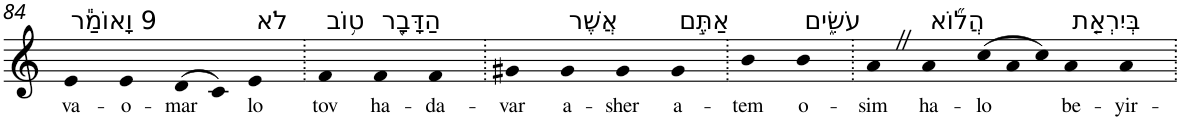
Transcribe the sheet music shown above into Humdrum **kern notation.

**kern	**text
*part1	*part1
*staff1	*staff1
*I"Piano	*
*I'Pno	*
!!LO:PB:g=z
*clefG2	*
*k[]	*
=84	=84
!LO:TX:a:t=9 וָאוֹמַ֕ר	!
!	!LO:LY:b
4e	va-
!	!LO:LY:b
4e	-o-
!	!LO:LY:b
(>8d	-mar
8c)	.
!LO:TX:a:t=לֹא	!
!	!LO:LY:b
4e	lo
=85.	=85.
!LO:TX:a:t=ט֥וֹב	!
!	!LO:LY:b
4f	tov
!LO:TX:a:t=הַדָּבָ֖ר	!
!	!LO:LY:b
4f	ha-
!	!LO:LY:b
4f	-da-
=86.	=86.
!	!LO:LY:b
4g#X	-var
!LO:TX:a:t=אֲשֶׁר	!
!	!LO:LY:b
4g#	a-
!	!LO:LY:b
4g#	-sher
!LO:TX:a:t=אַתֶּ֣ם	!
!	!LO:LY:b
4g#	a-
=87.	=87.
!	!LO:LY:b
4b	-tem
!LO:TX:a:t=עֹשִׂ֑ים	!
!	!LO:LY:b
4b	o-
=88.	=88.
!	!LO:LY:b
4aZ	-sim
!LO:TX:a:t=הֲל֞וֹא	!
!	!LO:LY:b
4a	ha-
*Xtuplet	*
!	!LO:LY:b
(>12cc	-lo
12a	.
12cc)	.
!LO:TX:a:t=בְּיִרְאַ֤ת	!
!	!LO:LY:b
4a	be-
!	!LO:LY:b
4a	-yir-
=.	=.
*-	*-
